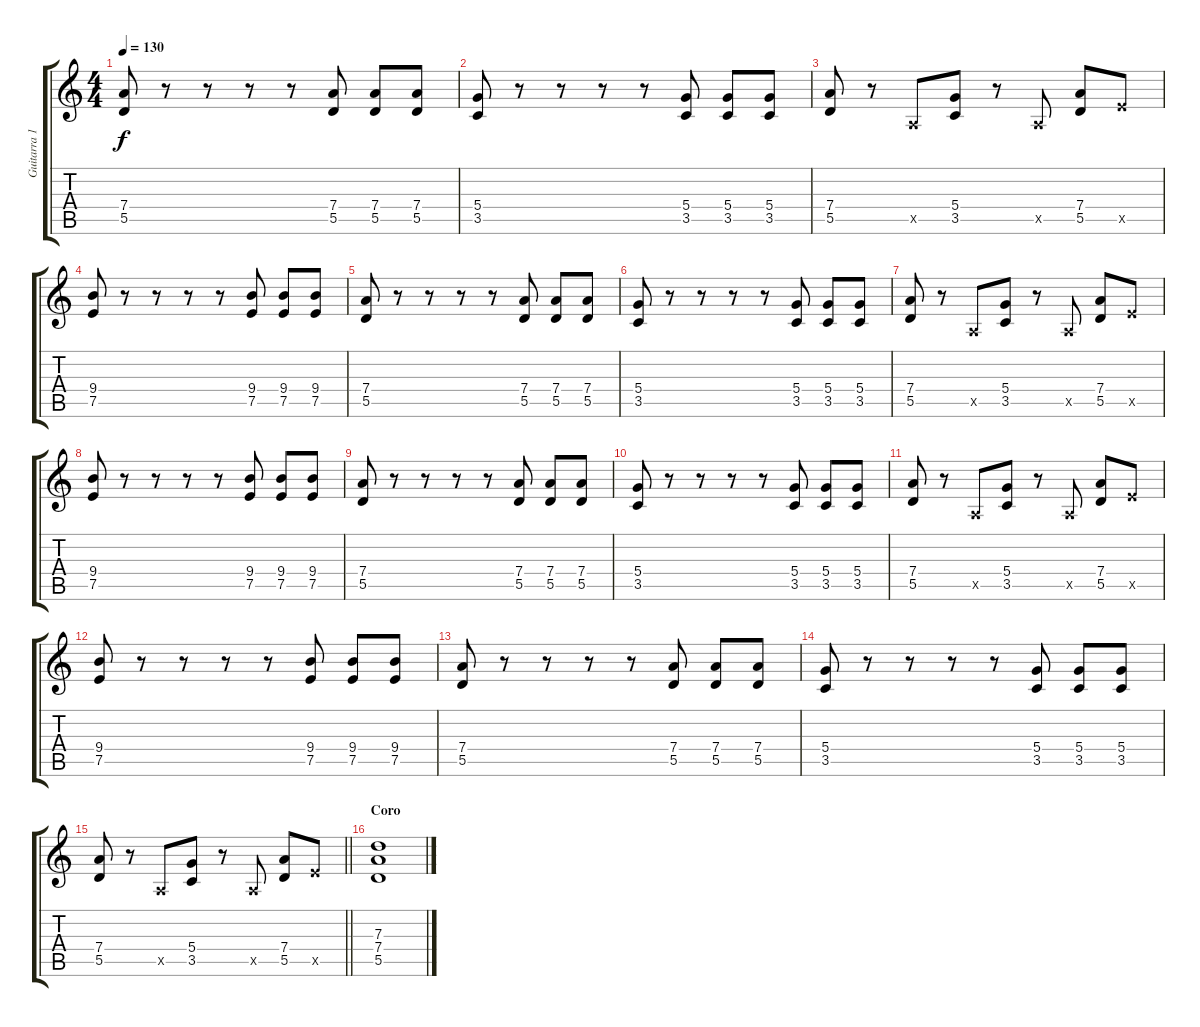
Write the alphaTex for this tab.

\track ("Guitarra 1" "Guitarra 1") {instrument distortionguitar}
\staff {score tabs}
\tuning (E4 B3 G3 D3 A2 E2) {hide}
\ts (4 4)
\tempo 130
\clef g2
\ks c
(7.4 5.5).8{dy f} r.8 r.8 r.8 r.8 (7.4 5.5).8 (7.4 5.5).8 (7.4 5.5).8 |
(5.4 3.5).8 r.8 r.8 r.8 r.8 (5.4 3.5).8 (5.4 3.5).8 (5.4 3.5).8 |
(7.4 5.5).8 r.8 0.5{x}.8 (5.4 3.5).8 r.8 0.5{x}.8 (7.4 5.5).8 7.5{x}.8 |
(9.4 7.5).8 r.8 r.8 r.8 r.8 (9.4 7.5).8 (9.4 7.5).8 (9.4 7.5).8 |
(7.4 5.5).8 r.8 r.8 r.8 r.8 (7.4 5.5).8 (7.4 5.5).8 (7.4 5.5).8 |
(5.4 3.5).8 r.8 r.8 r.8 r.8 (5.4 3.5).8 (5.4 3.5).8 (5.4 3.5).8 |
(7.4 5.5).8 r.8 0.5{x}.8 (5.4 3.5).8 r.8 0.5{x}.8 (7.4 5.5).8 7.5{x}.8 |
(9.4 7.5).8 r.8 r.8 r.8 r.8 (9.4 7.5).8 (9.4 7.5).8 (9.4 7.5).8 |
(7.4 5.5).8 r.8 r.8 r.8 r.8 (7.4 5.5).8 (7.4 5.5).8 (7.4 5.5).8 |
(5.4 3.5).8 r.8 r.8 r.8 r.8 (5.4 3.5).8 (5.4 3.5).8 (5.4 3.5).8 |
(7.4 5.5).8 r.8 0.5{x}.8 (5.4 3.5).8 r.8 0.5{x}.8 (7.4 5.5).8 7.5{x}.8 |
(9.4 7.5).8 r.8 r.8 r.8 r.8 (9.4 7.5).8 (9.4 7.5).8 (9.4 7.5).8 |
(7.4 5.5).8 r.8 r.8 r.8 r.8 (7.4 5.5).8 (7.4 5.5).8 (7.4 5.5).8 |
(5.4 3.5).8 r.8 r.8 r.8 r.8 (5.4 3.5).8 (5.4 3.5).8 (5.4 3.5).8 |
\barLineRight lightlight
(7.4 5.5).8 r.8 0.5{x}.8 (5.4 3.5).8 r.8 0.5{x}.8 (7.4 5.5).8 7.5{x}.8 |
\section ("" "Coro")
(7.3 7.4 5.5).1
